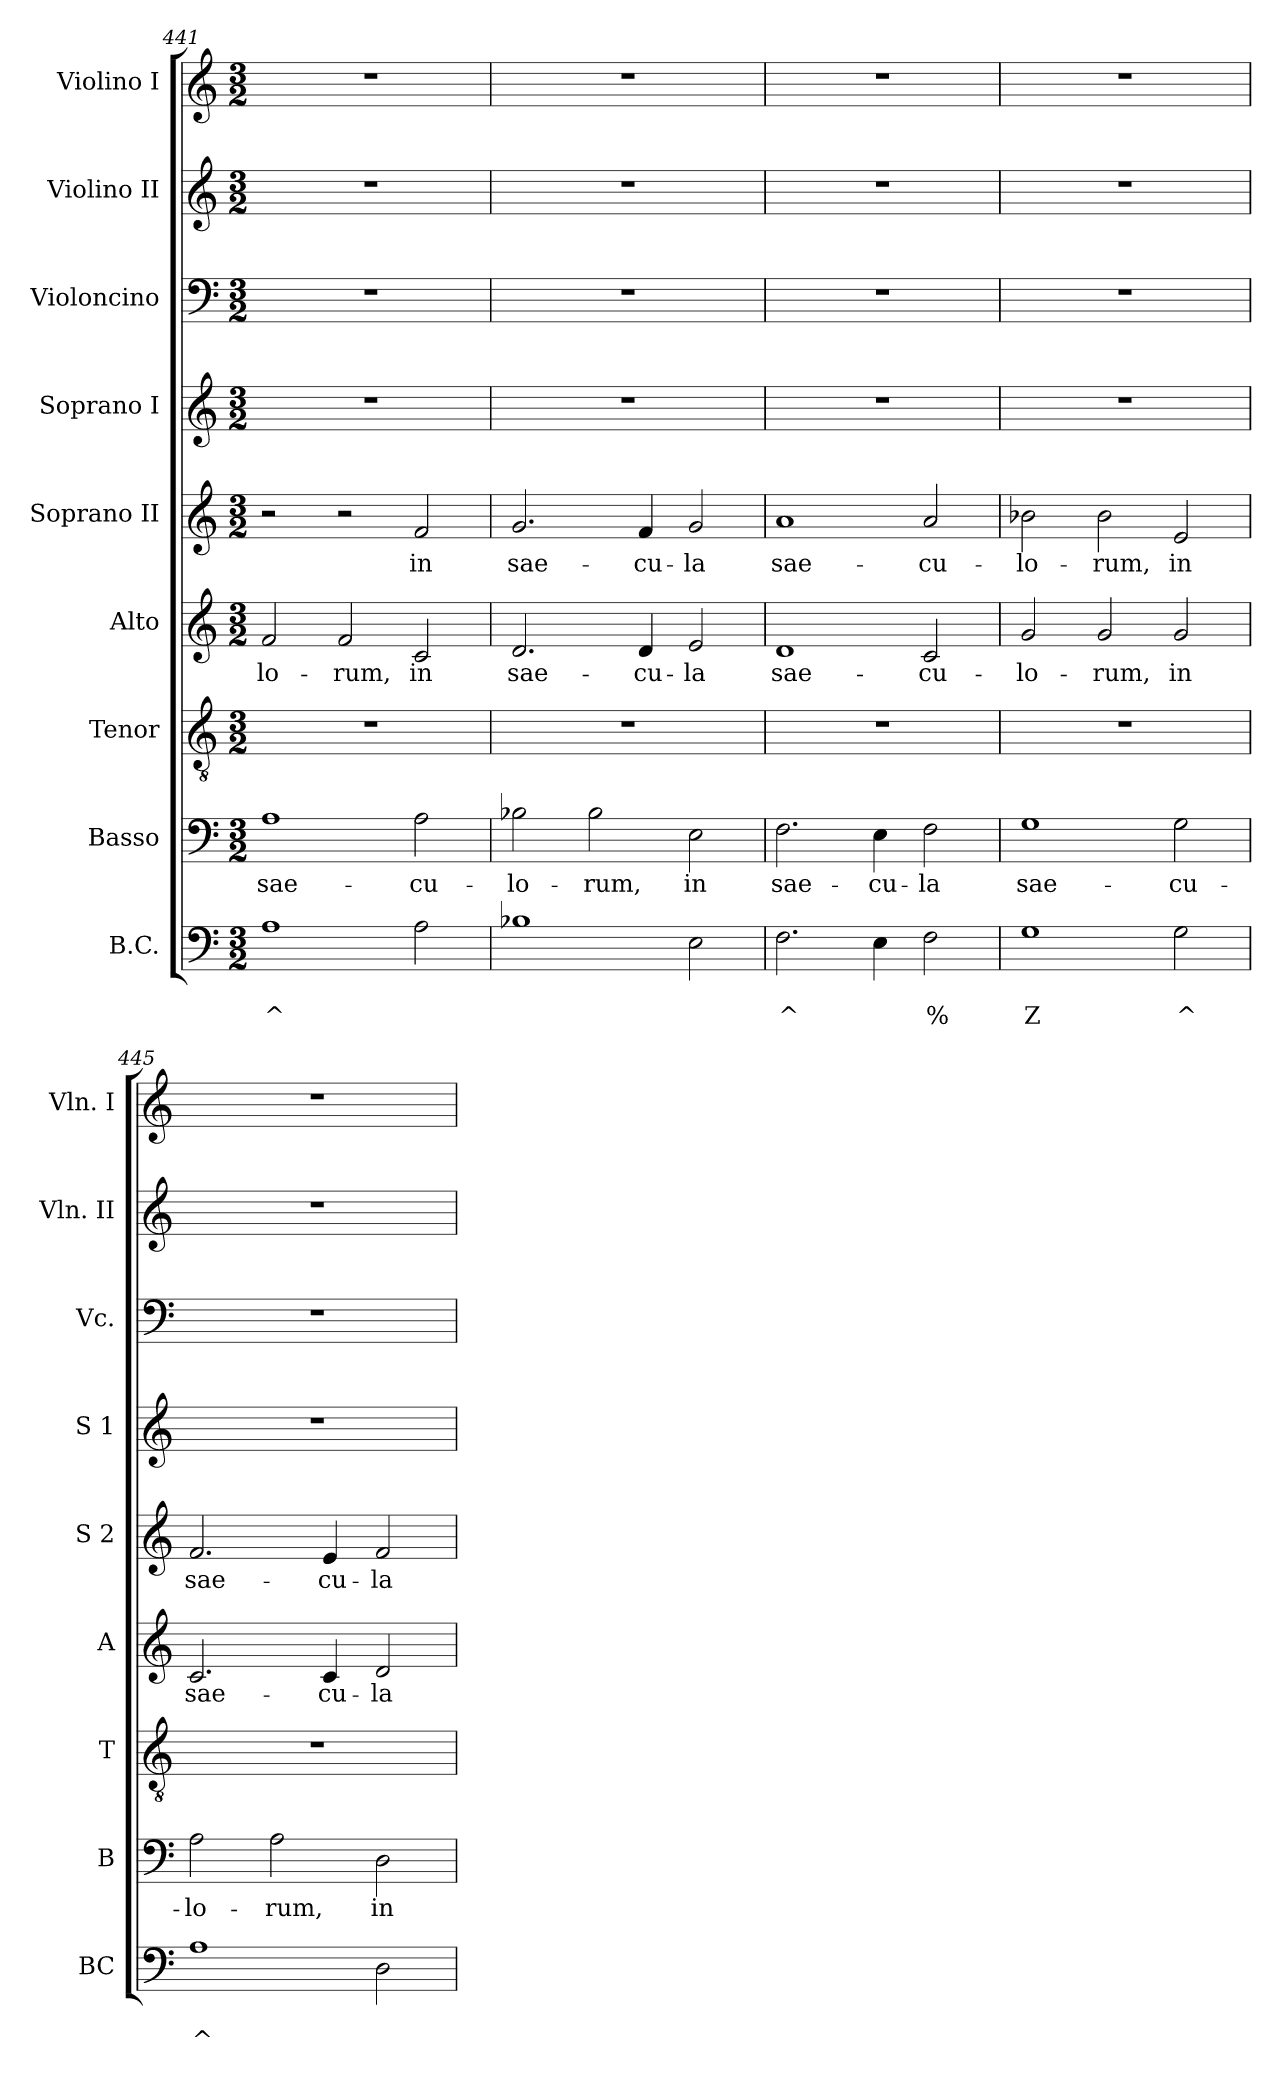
**kern	**text	**text	**kern	**text	**kern	**kern	**text	**kern	**text	**kern	**kern	**kern	**kern
*part9	*part9	*part9	*part8	*part8	*part7	*part6	*part6	*part5	*part5	*part4	*part3	*part2	*part1
*staff9	*staff9	*staff9	*staff8	*staff8	*staff7	*staff6	*staff6	*staff5	*staff5	*staff4	*staff3	*staff2	*staff1
*I"B.C.	*	*	*I"Basso	*	*I"Tenor	*I"Alto	*	*I"Soprano II	*	*I"Soprano I	*I"Violoncino	*I"Violino II	*I"Violino I
*I'BC	*	*	*I'B	*	*I'T	*I'A	*	*I'S 2	*	*I'S 1	*I'Vc.	*I'Vln. II	*I'Vln. I
*clefF4	*	*	*clefF4	*	*clefGv2	*clefG2	*	*clefG2	*	*clefG2	*clefF4	*clefG2	*clefG2
*k[]	*	*	*k[]	*	*k[]	*k[]	*	*k[]	*	*k[]	*k[]	*k[]	*k[]
*C:	*	*	*C:	*	*C:	*C:	*	*C:	*	*C:	*C:	*C:	*C:
*M3/2	*	*	*M3/2	*	*M3/2	*M3/2	*	*M3/2	*	*M3/2	*M3/2	*M3/2	*M3/2
=441	=441	=441	=441	=441	=441	=441	=441	=441	=441	=441	=441	=441	=441
!	!	!LO:LY:b	!	!LO:LY:b	!	!	!LO:LY:b	!	!	!	!	!	!
1A	.	^	1A	sae-	1.r	2f/	-lo-	2r	.	1.r	1.r	1.r	1.r
!	!	!	!	!	!	!	!LO:LY:b	!	!	!	!	!	!
.	.	.	.	.	.	2f/	-rum,	2r	.	.	.	.	.
!	!	!	!	!LO:LY:b	!	!	!LO:LY:b	!	!LO:LY:b	!	!	!	!
2A\	.	.	2A\	-cu-	.	2c/	in	2f/	in	.	.	.	.
=442	=442	=442	=442	=442	=442	=442	=442	=442	=442	=442	=442	=442	=442
!	!	!	!	!LO:LY:b	!	!	!LO:LY:b	!	!LO:LY:b	!	!	!	!
1B-X	.	.	2B-X\	-lo-	1.r	2.d/	sae-	2.g/	sae-	1.r	1.r	1.r	1.r
!	!	!	!	!LO:LY:b	!	!	!	!	!	!	!	!	!
.	.	.	2B-\	-rum,	.	.	.	.	.	.	.	.	.
!	!	!	!	!	!	!	!LO:LY:b	!	!LO:LY:b	!	!	!	!
.	.	.	.	.	.	4d/	-cu-	4f/	-cu-	.	.	.	.
!	!	!	!	!LO:LY:b	!	!	!LO:LY:b	!	!LO:LY:b	!	!	!	!
2E\	.	.	2E\	in	.	2e/	-la	2g/	-la	.	.	.	.
=443	=443	=443	=443	=443	=443	=443	=443	=443	=443	=443	=443	=443	=443
!	!	!LO:LY:b	!	!LO:LY:b	!	!	!LO:LY:b	!	!LO:LY:b	!	!	!	!
2.F\	.	^	2.F\	sae-	1.r	1d	sae-	1a	sae-	1.r	1.r	1.r	1.r
!	!	!	!	!LO:LY:b	!	!	!	!	!	!	!	!	!
4E\	.	.	4E\	-cu-	.	.	.	.	.	.	.	.	.
!	!	!LO:LY:b	!	!LO:LY:b	!	!	!LO:LY:b	!	!LO:LY:b	!	!	!	!
2F\	.	%	2F\	-la	.	2c/	-cu-	2a/	-cu-	.	.	.	.
!!LO:PB:g=z
=444	=444	=444	=444	=444	=444	=444	=444	=444	=444	=444	=444	=444	=444
!	!	!LO:LY:b	!	!LO:LY:b	!	!	!LO:LY:b	!	!LO:LY:b	!	!	!	!
1G	.	Z	1G	sae-	1.r	2g/	-lo-	2b-X\	-lo-	1.r	1.r	1.r	1.r
!	!	!	!	!	!	!	!LO:LY:b	!	!LO:LY:b	!	!	!	!
.	.	.	.	.	.	2g/	-rum,	2b-\	-rum,	.	.	.	.
!	!	!LO:LY:b	!	!LO:LY:b	!	!	!LO:LY:b	!	!LO:LY:b	!	!	!	!
2G\	.	^	2G\	-cu-	.	2g/	in	2e/	in	.	.	.	.
=445	=445	=445	=445	=445	=445	=445	=445	=445	=445	=445	=445	=445	=445
!	!	!LO:LY:b	!	!LO:LY:b	!	!	!LO:LY:b	!	!LO:LY:b	!	!	!	!
1A	.	^	2A\	-lo-	1.r	2.c/	sae-	2.f/	sae-	1.r	1.r	1.r	1.r
!	!	!	!	!LO:LY:b	!	!	!	!	!	!	!	!	!
.	.	.	2A\	-rum,	.	.	.	.	.	.	.	.	.
!	!	!	!	!	!	!	!LO:LY:b	!	!LO:LY:b	!	!	!	!
.	.	.	.	.	.	4c/	-cu-	4e/	-cu-	.	.	.	.
!	!	!	!	!LO:LY:b	!	!	!LO:LY:b	!	!LO:LY:b	!	!	!	!
2D\	.	.	2D\	in	.	2d/	-la	2f/	-la	.	.	.	.
=	=	=	=	=	=	=	=	=	=	=	=	=	=
*-	*-	*-	*-	*-	*-	*-	*-	*-	*-	*-	*-	*-	*-
